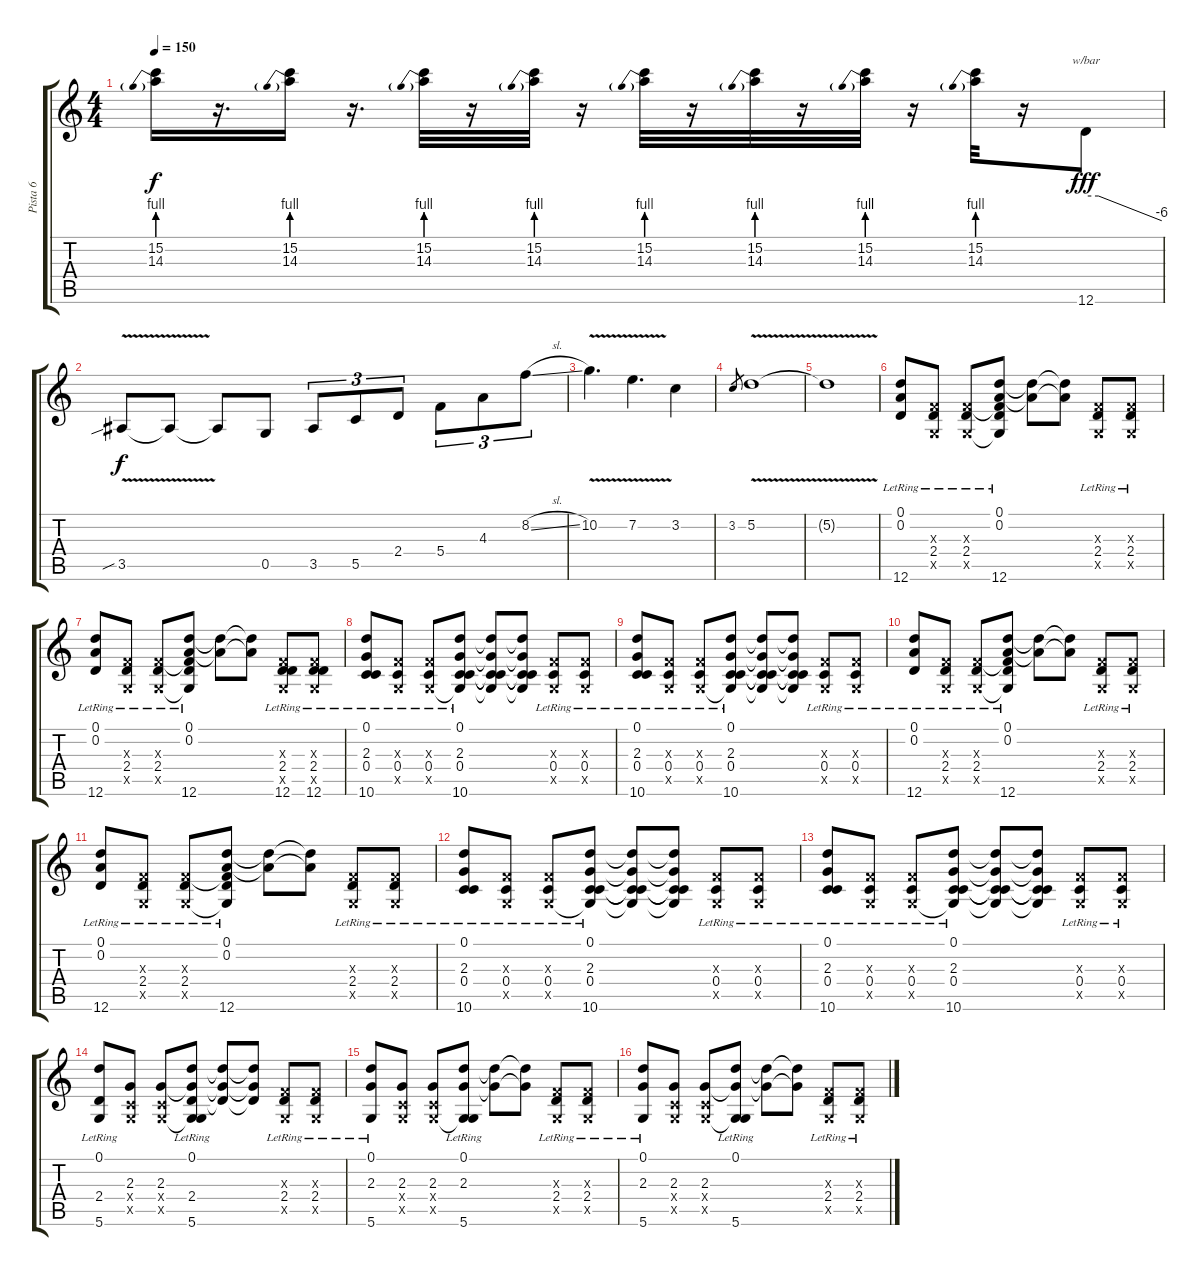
\track ("Pista 6" "Pista 6") {instrument acousticguitarsteel}
\staff {score tabs}
\tuning (D4 A3 F3 C3 G2 D2) {hide}
\ts (4 4)
\tempo 150
\clef g2
\ks c
(15.2 14.3{be (prebend 0 4 60 4)}).16{dy f} r.16{d} (15.2 14.3{be (prebend 0 4 60 4)}).16 r.16{d} (15.2 14.3{be (prebend 0 4 60 4)}).32 r.16 (15.2 14.3{be (prebend 0 4 60 4)}).32 r.16 (15.2 14.3{be (prebend 0 4 60 4)}).32 r.16 (15.2 14.3{be (prebend 0 4 60 4)}).32 r.16 (15.2 14.3{be (prebend 0 4 60 4)}).32 r.16 (15.2 14.3{be (prebend 0 4 60 4)}).32 r.16 12.6.8{tbe (custom default 0 0 10 0 60 -24) dy fff} |
3.5{v sib}.8{dy f} 3.5{t}.8 3.5{t}.8 0.5.8 3.5.8{tu (3 2)} 5.5.8{tu (3 2)} 2.4.8{tu (3 2)} 5.4.8{tu (3 2)} 4.3.8{tu (3 2)} 8.2{sl}.8{tu (3 2)} |
10.2{v}.4{d} 7.2{v}.4{d} 3.2.4 |
3.2.8{gr} 5.2{v}.1 |
5.2{t}.1 |
(0.1{lr} 0.2{lr} 12.6{lr}).8{instrument acousticguitarsteel} (0.3{x} 2.4{lr} 0.5{x}).8 (0.3{x} 2.4{lr} 0.5{x}).8 (0.1{lr} 0.2{lr} 0.3{t} 0.5{t} 12.6{lr}).8{instrument acousticguitarsteel} (0.1{t} 0.2{t}).8 (0.1{t} 0.2{t}).8 (0.3{x} 2.4{lr} 0.5{x}).8 (0.3{x} 2.4{lr} 0.5{x}).8 |
(0.1{lr} 0.2{lr} 12.6{lr}).8{instrument acousticguitarsteel} (0.3{x} 2.4{lr} 0.5{x}).8 (0.3{x} 2.4{lr} 0.5{x}).8 (0.1{lr} 0.2{lr} 0.3{t} 0.5{t} 12.6{lr}).8{instrument acousticguitarsteel} (0.1{t} 0.2{t}).8 (0.1{t} 0.2{t}).8 (0.3{x} 2.4{lr} 0.5{x} 12.6{lr}).8 (0.3{x} 2.4{lr} 0.5{x} 12.6{lr}).8 |
(0.1 2.3 0.4 10.6{lr}).8{instrument acousticguitarsteel} (0.3{x} 0.4{lr} 0.5{x}).8 (0.3{x} 0.4{lr} 0.5{x}).8 (0.1 2.3 0.4 0.5{t} 10.6{lr}).8{instrument acousticguitarsteel} (0.1{t} 2.3{t} 0.4{t} 0.5{t} 10.6{t}).8 (0.1{t} 2.3{t} 0.4{t} 0.5{t} 10.6{t}).8 (0.3{x} 0.4{lr} 0.5{x}).8 (0.3{x} 0.4{lr} 0.5{x}).8 |
(0.1 2.3 0.4 10.6{lr}).8{instrument acousticguitarsteel} (0.3{x} 0.4{lr} 0.5{x}).8 (0.3{x} 0.4{lr} 0.5{x}).8 (0.1 2.3 0.4 0.5{t} 10.6{lr}).8{instrument acousticguitarsteel} (0.1{t} 2.3{t} 0.4{t} 0.5{t} 10.6{t}).8 (0.1{t} 2.3{t} 0.4{t} 0.5{t} 10.6{t}).8 (0.3{x} 0.4{lr} 0.5{x}).8 (0.3{x} 0.4{lr} 0.5{x}).8 |
(0.1{lr} 0.2{lr} 12.6{lr}).8{instrument acousticguitarsteel} (0.3{x} 2.4{lr} 0.5{x}).8 (0.3{x} 2.4{lr} 0.5{x}).8 (0.1{lr} 0.2{lr} 0.3{t} 0.5{t} 12.6{lr}).8{instrument acousticguitarsteel} (0.1{t} 0.2{t}).8 (0.1{t} 0.2{t}).8 (0.3{x} 2.4{lr} 0.5{x}).8 (0.3{x} 2.4{lr} 0.5{x}).8 |
(0.1{lr} 0.2{lr} 12.6{lr}).8{instrument acousticguitarsteel} (0.3{x} 2.4{lr} 0.5{x}).8 (0.3{x} 2.4{lr} 0.5{x}).8 (0.1{lr} 0.2{lr} 0.3{t} 0.5{t} 12.6{lr}).8{instrument acousticguitarsteel} (0.1{t} 0.2{t}).8 (0.1{t} 0.2{t}).8 (0.3{x} 2.4{lr} 0.5{x}).8 (0.3{x} 2.4{lr} 0.5{x}).8 |
(0.1 2.3 0.4 10.6{lr}).8{instrument acousticguitarsteel} (0.3{x} 0.4{lr} 0.5{x}).8 (0.3{x} 0.4{lr} 0.5{x}).8 (0.1 2.3 0.4 0.5{t} 10.6{lr}).8{instrument acousticguitarsteel} (0.1{t} 2.3{t} 0.4{t} 0.5{t} 10.6{t}).8 (0.1{t} 2.3{t} 0.4{t} 0.5{t} 10.6{t}).8 (0.3{x} 0.4{lr} 0.5{x}).8 (0.3{x} 0.4{lr} 0.5{x}).8 |
(0.1 2.3 0.4 10.6{lr}).8{instrument acousticguitarsteel} (0.3{x} 0.4{lr} 0.5{x}).8 (0.3{x} 0.4{lr} 0.5{x}).8 (0.1 2.3 0.4 0.5{t} 10.6{lr}).8{instrument acousticguitarsteel} (0.1{t} 2.3{t} 0.4{t} 0.5{t} 10.6{t}).8 (0.1{t} 2.3{t} 0.4{t} 0.5{t} 10.6{t}).8 (0.3{x} 0.4{lr} 0.5{x}).8 (0.3{x} 0.4{lr} 0.5{x}).8 |
(0.1{lr} 2.4 5.6{lr}).8{instrument acousticguitarsteel} (2.3 0.4{x} 0.5{x}).8 (2.3 0.4{x} 0.5{x}).8 (0.1{lr} 2.3{t} 2.4 0.5{t} 5.6{lr}).8{instrument acousticguitarsteel} (0.1{t} 2.3{t} 2.4{t}).8 (0.1{t} 2.3{t} 2.4{t}).8 (0.3{x} 2.4{lr} 0.5{x}).8 (0.3{x} 2.4{lr} 0.5{x}).8 |
(0.1{lr} 2.3 5.6{lr}).8{instrument acousticguitarsteel} (2.3 0.4{x} 0.5{x}).8 (2.3 0.4{x} 0.5{x}).8 (0.1{lr} 2.3 0.5{t} 5.6{lr}).8{instrument acousticguitarsteel} (0.1{t} 2.3{t}).8 (0.1{t} 2.3{t}).8 (0.3{x} 2.4{lr} 0.5{x}).8 (0.3{x} 2.4{lr} 0.5{x}).8 |
(0.1{lr} 2.3 5.6{lr}).8{instrument acousticguitarsteel} (2.3 0.4{x} 0.5{x}).8 (2.3 0.4{x} 0.5{x}).8 (0.1{lr} 2.3{t} 0.5{t} 5.6{lr}).8{instrument acousticguitarsteel} (0.1{t} 2.3{t}).8 (0.1{t} 2.3{t}).8 (0.3{x} 2.4{lr} 0.5{x}).8 (0.3{x} 2.4{lr} 0.5{x}).8
